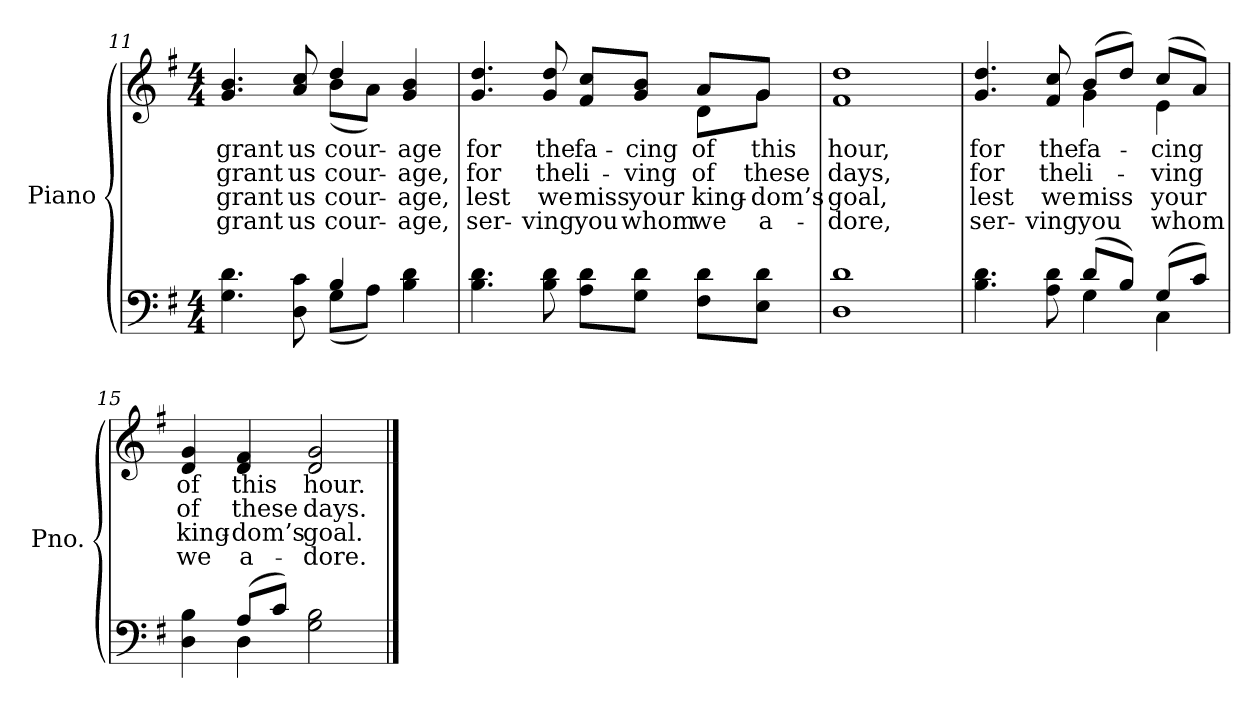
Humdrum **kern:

**kern	**kern	**text	**text	**text	**text
*part2	*part1	*part1	*part1	*part1	*part1
*staff2	*staff1	*staff1	*staff1	*staff1	*staff1
*I"Piano	*I"Piano	*	*	*	*
*I'Pno.	*I'Pno.	*	*	*	*
!!LO:LB:g=z
*clefF4	*clefG2	*	*	*	*
*k[f#]	*k[f#]	*	*	*	*
*G:	*G:	*	*	*	*
*M4/4	*M4/4	*	*	*	*
=11	=11	=11	=11	=11	=11
*^	*	*	*	*	*
!	!	!	!LO:LY:b:color=#000000	!LO:LY:b:color=#000000	!LO:LY:b:color=#000000	!LO:LY:b:color=#000000
*	*	*^	*	*	*	*
4.Gi\ 4.di	2ryy	4.gi/ 4.bi	2ryy	grant	grant	grant	grant
!	!	!	!	!LO:LY:b:color=#000000	!LO:LY:b:color=#000000	!LO:LY:b:color=#000000	!LO:LY:b:color=#000000
8Di\ 8ci	.	8ai/ 8cci	.	us	us	us	us
!	!	!	!	!LO:LY:b:color=#000000	!LO:LY:b:color=#000000	!LO:LY:b:color=#000000	!LO:LY:b:color=#000000
4Bi/	(8Gi\L	4ddi/	(8bi\L	cour-	cour-	cour-	-cour-
.	8Ai\J)	.	8ai\J)	.	.	.	.
!	!	!	!	!LO:LY:b:color=#000000	!LO:LY:b:color=#000000	!LO:LY:b:color=#000000	!LO:LY:b:color=#000000
4Bi\ 4di	4ryy	4gi/ 4bi	4ryy	-age	-age,	-age,	age,
*v	*v	*	*	*	*	*	*
=12	=12	=12	=12	=12	=12	=12
*^	*	*	*	*	*	*
!	!	!	!	!LO:LY:b:color=#000000	!LO:LY:b:color=#000000	!LO:LY:b:color=#000000	!LO:LY:b:color=#000000
*v	*v	*	*	*	*	*	*
4.Bi\ 4.di	4.gi/ 4.ddi	2.ryy	for	for	lest	ser-
!	!	!	!LO:LY:b:color=#000000	!LO:LY:b:color=#000000	!LO:LY:b:color=#000000	!LO:LY:b:color=#000000
8Bi\ 8di	8gi/ 8ddi	.	the	the	-we	ving
!	!	!	!LO:LY:b:color=#000000	!LO:LY:b:color=#000000	!LO:LY:b:color=#000000	!LO:LY:b:color=#000000
8Ai\ 8di\L	8f#i/ 8cci/L	.	fa-	li-	miss	you
!	!	!	!LO:LY:b:color=#000000	!LO:LY:b:color=#000000	!LO:LY:b:color=#000000	!LO:LY:b:color=#000000
8Gi\ 8di\J	8gi/ 8bi/J	.	-cing	-ving	your	whom
!	!	!	!LO:LY:b:color=#000000	!LO:LY:b:color=#000000	!LO:LY:b:color=#000000	!LO:LY:b:color=#000000
8F#i\ 8di\L	8ai/L	8di\L	of	of	king-	-we
!	!	!	!LO:LY:b:color=#000000	!LO:LY:b:color=#000000	!LO:LY:b:color=#000000	!LO:LY:b:color=#000000
8Ei\ 8di\J	8gi/J	8gi\J	this	these	dom’s	a-
*	*v	*v	*	*	*	*
!!LO:LB:g=z
=13	=13	=13	=13	=13	=13
*	*^	*	*	*	*
!	!	!	!LO:LY:b:color=#000000	!LO:LY:b:color=#000000	!LO:LY:b:color=#000000	!LO:LY:b:color=#000000
*	*v	*v	*	*	*	*
1Di 1di	1f#i 1ddi	hour,	days,	-goal,	dore,
=14	=14	=14	=14	=14	=14
*^	*	*	*	*	*
!	!	!	!LO:LY:b:color=#000000	!LO:LY:b:color=#000000	!LO:LY:b:color=#000000	!LO:LY:b:color=#000000
*	*	*^	*	*	*	*
4.Bi\ 4.di	2ryy	4.gi/ 4.ddi	2ryy	for	for	lest	ser-
!	!	!	!	!LO:LY:b:color=#000000	!LO:LY:b:color=#000000	!LO:LY:b:color=#000000	!LO:LY:b:color=#000000
8Ai\ 8di	.	8f#i/ 8cci	.	the	the	-we	ving
!	!	!	!	!LO:LY:b:color=#000000	!LO:LY:b:color=#000000	!LO:LY:b:color=#000000	!LO:LY:b:color=#000000
(8di/L	4Gi\	(8bi/L	4gi\	fa-	li-	miss	you
8Bi/J)	.	8ddi/J)	.	.	.	.	.
!	!	!	!	!LO:LY:b:color=#000000	!LO:LY:b:color=#000000	!LO:LY:b:color=#000000	!LO:LY:b:color=#000000
(8Gi/L	4Ci\	(8cci/L	4ei\	-cing	-ving	your	whom
8ci/J)	.	8ai/J)	.	.	.	.	.
*	*	*v	*v	*	*	*	*
=15	=15	=15	=15	=15	=15	=15
!	!	!	!LO:LY:b:color=#000000	!LO:LY:b:color=#000000	!LO:LY:b:color=#000000	!LO:LY:b:color=#000000
4Di\ 4Bi	4ryy	4di/ 4gi	of	of	king-	-we
!	!	!	!LO:LY:b:color=#000000	!LO:LY:b:color=#000000	!LO:LY:b:color=#000000	!LO:LY:b:color=#000000
(8Ai/L	4Di\	4di/ 4f#i	this	these	dom’s	a-
8ci/J)	.	.	.	.	.	.
!	!	!	!LO:LY:b:color=#000000	!LO:LY:b:color=#000000	!LO:LY:b:color=#000000	!LO:LY:b:color=#000000
2Gi\ 2Bi	2ryy	2di/ 2gi	hour.	days.	-goal.	dore.
*v	*v	*	*	*	*	*
==	==	==	==	==	==
*-	*-	*-	*-	*-	*-
